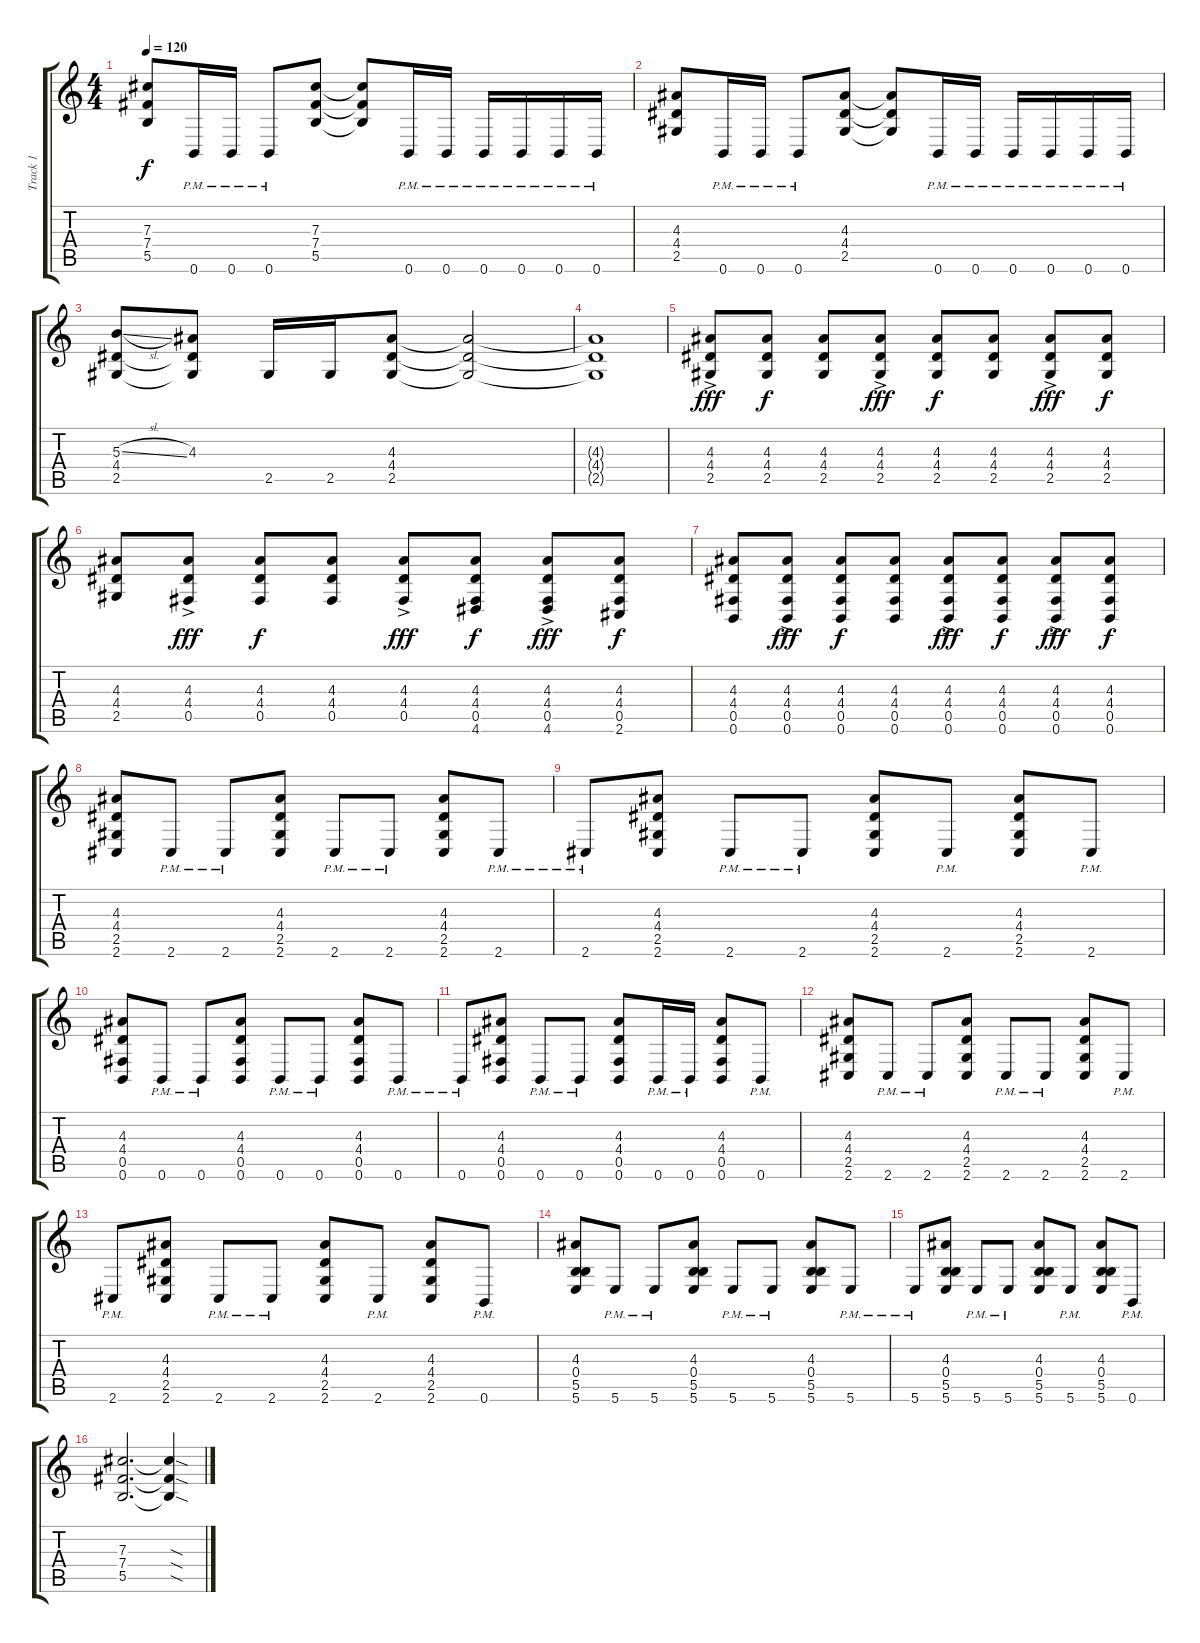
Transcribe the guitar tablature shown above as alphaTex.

\track ("Track 1" "Track 1") {instrument distortionguitar}
\staff {score tabs}
\tuning (Eb4 B3 Gb3 B2 Gb2 B1) {hide}
\ts (4 4)
\tempo 120
\clef g2
\ks c
(7.3 7.4 5.5).8{dy f} 0.6{pm}.16 0.6{pm}.16 0.6{pm}.8 (7.3 7.4 5.5).8 (7.3{t} 7.4{t} 5.5{t}).8 0.6{pm}.16 0.6{pm}.16 0.6{pm}.16 0.6{pm}.16 0.6{pm}.16 0.6{pm}.16 |
(4.3 4.4 2.5).8 0.6{pm}.16 0.6{pm}.16 0.6{pm}.8 (4.3 4.4 2.5).8 (4.3{t} 4.4{t} 2.5{t}).8 0.6{pm}.16 0.6{pm}.16 0.6{pm}.16 0.6{pm}.16 0.6{pm}.16 0.6{pm}.16 |
(5.3{sl} 4.4 2.5).8 (4.3 4.4{t} 2.5{t}).8 2.5.16 2.5.16 (4.3 4.4 2.5).8 (4.3{t} 4.4{t} 2.5{t}).2 |
(4.3{t} 4.4{t} 2.5{t}).1 |
(4.3{ac} 4.4{ac} 2.5{ac}).8{dy fff} (4.3 4.4 2.5).8{dy f} (4.3 4.4 2.5).8 (4.3{ac} 4.4{ac} 2.5{ac}).8{dy fff} (4.3 4.4 2.5).8{dy f} (4.3 4.4 2.5).8 (4.3{ac} 4.4{ac} 2.5{ac}).8{dy fff} (4.3 4.4 2.5).8{dy f} |
(4.3 4.4 2.5).8 (4.3{ac} 4.4{ac} 0.5{ac}).8{dy fff} (4.3 4.4 0.5).8{dy f} (4.3 4.4 0.5).8 (4.3{ac} 4.4{ac} 0.5{ac}).8{dy fff} (4.3 4.4 0.5 4.6).8{dy f} (4.3{ac} 4.4{ac} 0.5{ac} 4.6{ac}).8{dy fff} (4.3 4.4 0.5 2.6).8{dy f} |
(4.3 4.4 0.5 0.6).8 (4.3{ac} 4.4{ac} 0.5{ac} 0.6{ac}).8{dy fff} (4.3 4.4 0.5 0.6).8{dy f} (4.3 4.4 0.5 0.6).8 (4.3{ac} 4.4{ac} 0.5{ac} 0.6{ac}).8{dy fff} (4.3 4.4 0.5 0.6).8{dy f} (4.3{ac} 4.4{ac} 0.5{ac} 0.6{ac}).8{dy fff} (4.3 4.4 0.5 0.6).8{dy f} |
(4.3 4.4 2.5 2.6).8 2.6{pm}.8 2.6{pm}.8 (4.3 4.4 2.5 2.6).8 2.6{pm}.8 2.6{pm}.8 (4.3 4.4 2.5 2.6).8 2.6{pm}.8 |
2.6{pm}.8 (4.3 4.4 2.5 2.6).8 2.6{pm}.8 2.6{pm}.8 (4.3 4.4 2.5 2.6).8 2.6{pm}.8 (4.3 4.4 2.5 2.6).8 2.6{pm}.8 |
(4.3 4.4 0.5 0.6).8 0.6{pm}.8 0.6{pm}.8 (4.3 4.4 0.5 0.6).8 0.6{pm}.8 0.6{pm}.8 (4.3 4.4 0.5 0.6).8 0.6{pm}.8 |
0.6{pm}.8 (4.3 4.4 0.5 0.6).8 0.6{pm}.8 0.6{pm}.8 (4.3 4.4 0.5 0.6).8 0.6{pm}.16 0.6{pm}.16 (4.3 4.4 0.5 0.6).8 0.6{pm}.8 |
(4.3 4.4 2.5 2.6).8 2.6{pm}.8 2.6{pm}.8 (4.3 4.4 2.5 2.6).8 2.6{pm}.8 2.6{pm}.8 (4.3 4.4 2.5 2.6).8 2.6{pm}.8 |
2.6{pm}.8 (4.3 4.4 2.5 2.6).8 2.6{pm}.8 2.6{pm}.8 (4.3 4.4 2.5 2.6).8 2.6{pm}.8 (4.3 4.4 2.5 2.6).8 0.6{pm}.8 |
(4.3 0.4 5.5 5.6).8 5.6{pm}.8 5.6{pm}.8 (4.3 0.4 5.5 5.6).8 5.6{pm}.8 5.6{pm}.8 (4.3 0.4 5.5 5.6).8 5.6{pm}.8 |
5.6{pm}.8 (4.3 0.4 5.5 5.6).8 5.6{pm}.8 5.6{pm}.8 (4.3 0.4 5.5 5.6).8 5.6{pm}.8 (4.3 0.4 5.5 5.6).8 0.6{pm}.8 |
(7.3 7.4 5.5).2{d} (7.3{sod t} 7.4{sod t} 5.5{sod t}).4
